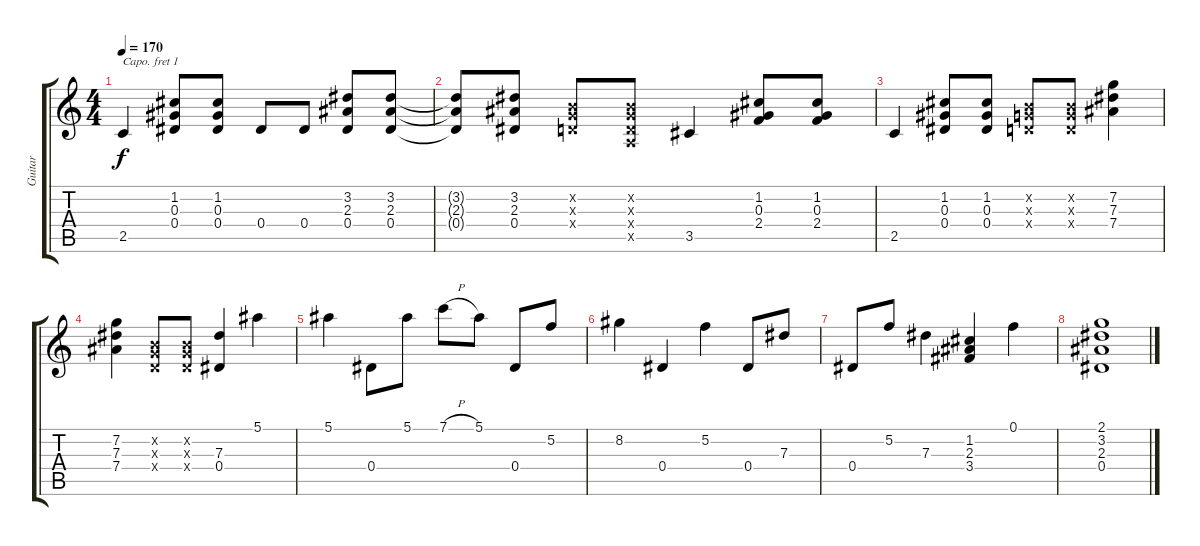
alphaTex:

\track ("Guitar" "Guitar") {instrument acousticguitarnylon}
\staff {score tabs}
\capo 1
\tuning (E4 B3 G3 D3 A2 E2) {hide}
\ts (4 4)
\tempo 170
\clef g2
\ks c
2.5.4{dy f} (1.2 0.3 0.4).8 (1.2 0.3 0.4).8 0.4.8 0.4.8 (3.2 2.3 0.4).8 (3.2 2.3 0.4).8 |
(3.2{t} 2.3{t} 0.4{t}).8 (3.2 2.3 0.4).8 (-1.2{x} -1.3{x} -1.4{x}).8 (-1.2{x} -1.3{x} -1.4{x} -1.5{x}).8 3.5.4 (1.2 0.3 2.4).8 (1.2 0.3 2.4).8 |
2.5.4 (1.2 0.3 0.4).8 (1.2 0.3 0.4).8 (-1.2{x} -1.3{x} -1.4{x}).8 (-1.2{x} -1.3{x} -1.4{x}).8 (7.2 7.3 7.4).4 |
(7.2 7.3 7.4).4 (-1.2{x} -1.3{x} -1.4{x}).8 (-1.2{x} -1.3{x} -1.4{x}).8 (7.3 0.4).4 5.1.4 |
5.1.4 0.4.8 5.1.8 7.1{h}.8 5.1.8 0.4.8 5.2.8 |
8.2.4 0.4.4 5.2.4 0.4.8 7.3.8 |
0.4.8 5.2.8 7.3.4 (1.2 2.3 3.4).4 0.1.4 |
(2.1 3.2 2.3 0.4).1
